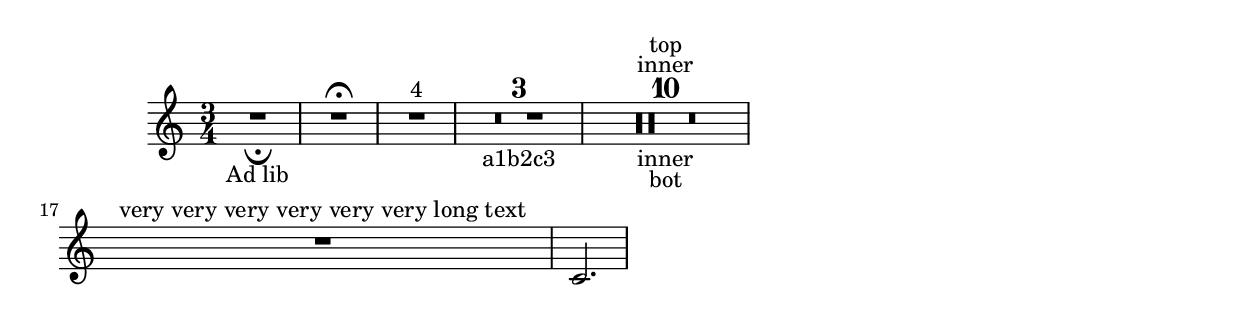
\version "2.17.24"

\header  {

  texidoc = "
Texts may be added to the multi-measure rests.

By setting the appropriate @code{spacing-procedure}, we can make
measures stretch to accommodate wide texts.

"


}

\book { \score { {
  \time 3/4
  \set Score.skipBars = ##t
  R2._\markup { \center-column { \fermata \roman "Ad lib"  }  }
  R2.^\fermataMarkup
  R2.^"4"
  R2.*3_\markup { \roman "a1b2c3" }
  R2.*10^"inner"^"top"_"inner"_"bot"
  \override MultiMeasureRestText.springs-and-rods
    = #ly:multi-measure-rest::set-text-rods

  R2.^"very very very very very very long text"
  c'2.
}
  \layout { ragged-right = ##t }
}}
